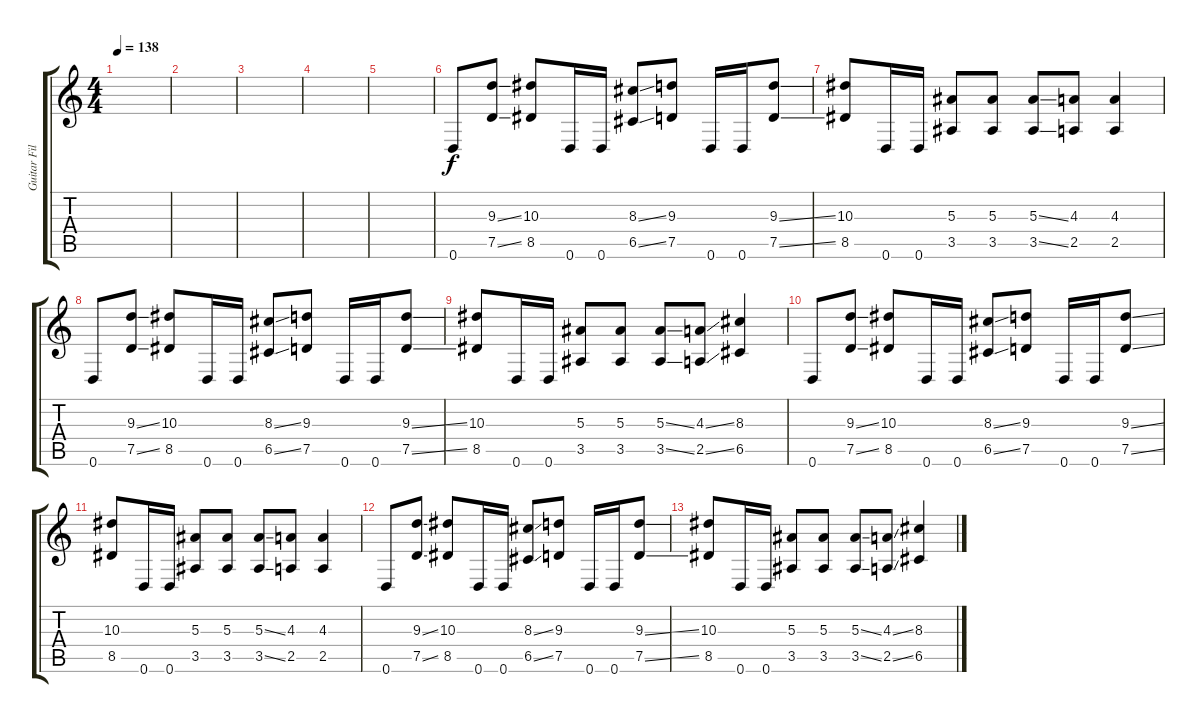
\track ("Guitar Fill" "Guitar Fil") {instrument overdrivenguitar}
\staff {score tabs}
\tuning (D4 A3 F3 C3 G2 D2) {hide}
\ts (4 4)
\tempo 138
\clef g2
\ks c
|
|
|
|
|
0.6.8 (9.3{ss} 7.5{ss}).8 (10.3 8.5).8 0.6.16 0.6.16 (8.3{ss} 6.5{ss}).8 (9.3 7.5).8 0.6.16 0.6.16 (9.3{ss} 7.5{ss}).8 |
(10.3 8.5).8 0.6.16 0.6.16 (5.3 3.5).8 (5.3 3.5).8 (5.3{ss} 3.5{ss}).8 (4.3 2.5).8 (4.3 2.5).4 |
0.6.8 (9.3{ss} 7.5{ss}).8 (10.3 8.5).8 0.6.16 0.6.16 (8.3{ss} 6.5{ss}).8 (9.3 7.5).8 0.6.16 0.6.16 (9.3{ss} 7.5{ss}).8 |
(10.3 8.5).8 0.6.16 0.6.16 (5.3 3.5).8 (5.3 3.5).8 (5.3{ss} 3.5{ss}).8 (4.3{ss} 2.5{ss}).8 (8.3 6.5).4 |
0.6.8 (9.3{ss} 7.5{ss}).8 (10.3 8.5).8 0.6.16 0.6.16 (8.3{ss} 6.5{ss}).8 (9.3 7.5).8 0.6.16 0.6.16 (9.3{ss} 7.5{ss}).8 |
(10.3 8.5).8 0.6.16 0.6.16 (5.3 3.5).8 (5.3 3.5).8 (5.3{ss} 3.5{ss}).8 (4.3 2.5).8 (4.3 2.5).4 |
0.6.8 (9.3{ss} 7.5{ss}).8 (10.3 8.5).8 0.6.16 0.6.16 (8.3{ss} 6.5{ss}).8 (9.3 7.5).8 0.6.16 0.6.16 (9.3{ss} 7.5{ss}).8 |
(10.3 8.5).8 0.6.16 0.6.16 (5.3 3.5).8 (5.3 3.5).8 (5.3{ss} 3.5{ss}).8 (4.3{ss} 2.5{ss}).8 (8.3 6.5).4
